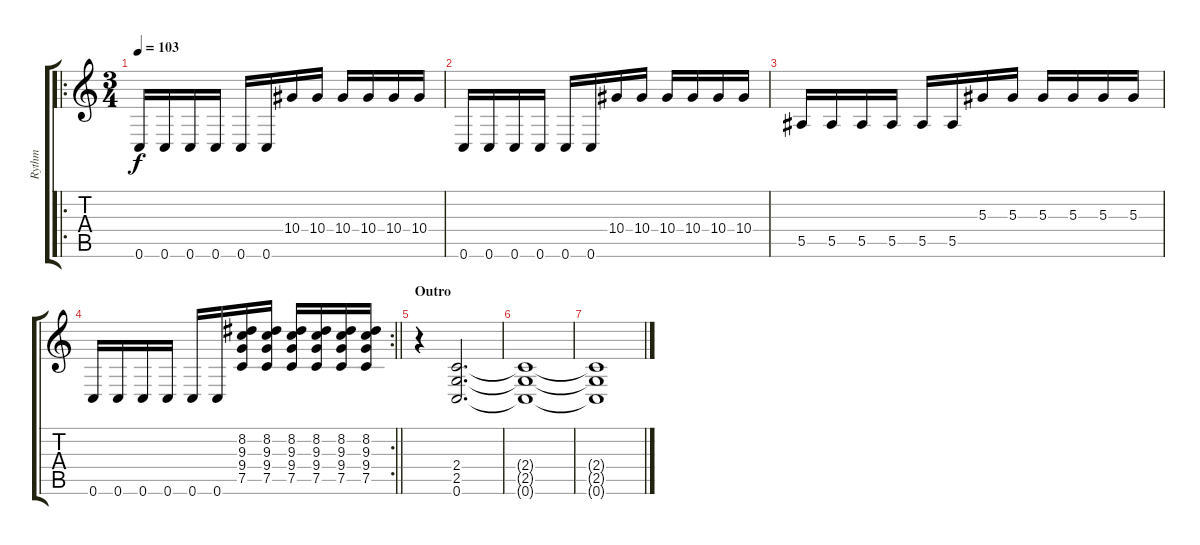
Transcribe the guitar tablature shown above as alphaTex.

\track ("Rythm" "Rythm") {instrument distortionguitar}
\staff {score tabs}
\tuning (C4 G3 Eb3 Bb2 F2 C2) {hide}
\ro
\ts (3 4)
\tempo 103
\clef g2
\ks c
0.6.16{dy f} 0.6.16 0.6.16 0.6.16 0.6.16 0.6.16 10.4.16 10.4.16 10.4.16 10.4.16 10.4.16 10.4.16 |
0.6.16 0.6.16 0.6.16 0.6.16 0.6.16 0.6.16 10.4.16 10.4.16 10.4.16 10.4.16 10.4.16 10.4.16 |
5.5.16 5.5.16 5.5.16 5.5.16 5.5.16 5.5.16 5.3.16 5.3.16 5.3.16 5.3.16 5.3.16 5.3.16 |
\rc 2
\barLineRight lightlight
0.6.16 0.6.16 0.6.16 0.6.16 0.6.16 0.6.16 (8.2 9.3 9.4 7.5).16 (8.2 9.3 9.4 7.5).16 (8.2 9.3 9.4 7.5).16 (8.2 9.3 9.4 7.5).16 (8.2 9.3 9.4 7.5).16 (8.2 9.3 9.4 7.5).16 |
\section ("" "Outro ")
r.4 (2.4 2.5 0.6).2{d volume 3} |
(2.4{t} 2.5{t} 0.6{t}).1 |
(2.4{t} 2.5{t} 0.6{t}).1
